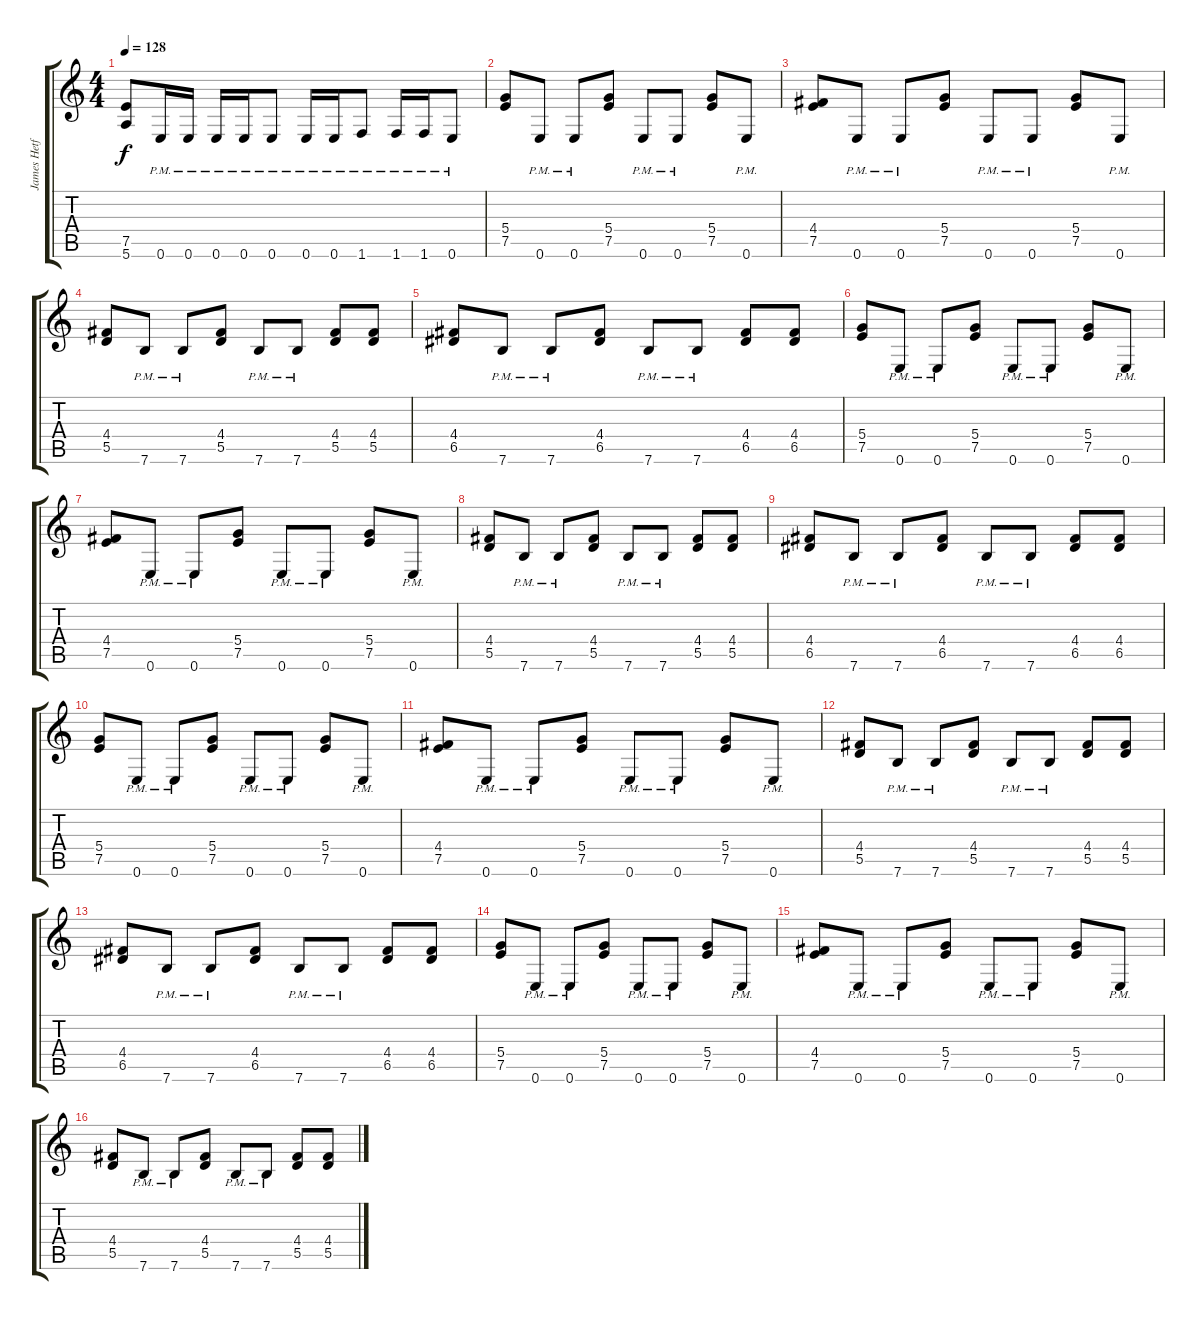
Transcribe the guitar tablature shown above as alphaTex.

\track ("James Hetfield 2" "James Hetf") {instrument distortionguitar}
\staff {score tabs}
\tuning (E4 B3 G3 D3 A2 E2) {hide}
\ts (4 4)
\tempo 128
\clef g2
\ks c
(7.5 5.6).8{dy f} 0.6{pm}.16 0.6{pm}.16 0.6{pm}.16 0.6{pm}.16 0.6{pm}.8 0.6{pm}.16 0.6{pm}.16 1.6{pm}.8 1.6{pm}.16 1.6{pm}.16 0.6{pm}.8 |
(5.4 7.5).8 0.6{pm}.8 0.6{pm}.8 (5.4 7.5).8 0.6{pm}.8 0.6{pm}.8 (5.4 7.5).8 0.6{pm}.8 |
(4.4 7.5).8 0.6{pm}.8 0.6{pm}.8 (5.4 7.5).8 0.6{pm}.8 0.6{pm}.8 (5.4 7.5).8 0.6{pm}.8 |
(4.4 5.5).8 7.6{pm}.8 7.6{pm}.8 (4.4 5.5).8 7.6{pm}.8 7.6{pm}.8 (4.4 5.5).8 (4.4 5.5).8 |
(4.4 6.5).8 7.6{pm}.8 7.6{pm}.8 (4.4 6.5).8 7.6{pm}.8 7.6{pm}.8 (4.4 6.5).8 (4.4 6.5).8 |
(5.4 7.5).8 0.6{pm}.8 0.6{pm}.8 (5.4 7.5).8 0.6{pm}.8 0.6{pm}.8 (5.4 7.5).8 0.6{pm}.8 |
(4.4 7.5).8 0.6{pm}.8 0.6{pm}.8 (5.4 7.5).8 0.6{pm}.8 0.6{pm}.8 (5.4 7.5).8 0.6{pm}.8 |
(4.4 5.5).8 7.6{pm}.8 7.6{pm}.8 (4.4 5.5).8 7.6{pm}.8 7.6{pm}.8 (4.4 5.5).8 (4.4 5.5).8 |
(4.4 6.5).8 7.6{pm}.8 7.6{pm}.8 (4.4 6.5).8 7.6{pm}.8 7.6{pm}.8 (4.4 6.5).8 (4.4 6.5).8 |
(5.4 7.5).8 0.6{pm}.8 0.6{pm}.8 (5.4 7.5).8 0.6{pm}.8 0.6{pm}.8 (5.4 7.5).8 0.6{pm}.8 |
(4.4 7.5).8 0.6{pm}.8 0.6{pm}.8 (5.4 7.5).8 0.6{pm}.8 0.6{pm}.8 (5.4 7.5).8 0.6{pm}.8 |
(4.4 5.5).8 7.6{pm}.8 7.6{pm}.8 (4.4 5.5).8 7.6{pm}.8 7.6{pm}.8 (4.4 5.5).8 (4.4 5.5).8 |
(4.4 6.5).8 7.6{pm}.8 7.6{pm}.8 (4.4 6.5).8 7.6{pm}.8 7.6{pm}.8 (4.4 6.5).8 (4.4 6.5).8 |
(5.4 7.5).8 0.6{pm}.8 0.6{pm}.8 (5.4 7.5).8 0.6{pm}.8 0.6{pm}.8 (5.4 7.5).8 0.6{pm}.8 |
(4.4 7.5).8 0.6{pm}.8 0.6{pm}.8 (5.4 7.5).8 0.6{pm}.8 0.6{pm}.8 (5.4 7.5).8 0.6{pm}.8 |
(4.4 5.5).8 7.6{pm}.8 7.6{pm}.8 (4.4 5.5).8 7.6{pm}.8 7.6{pm}.8 (4.4 5.5).8 (4.4 5.5).8
